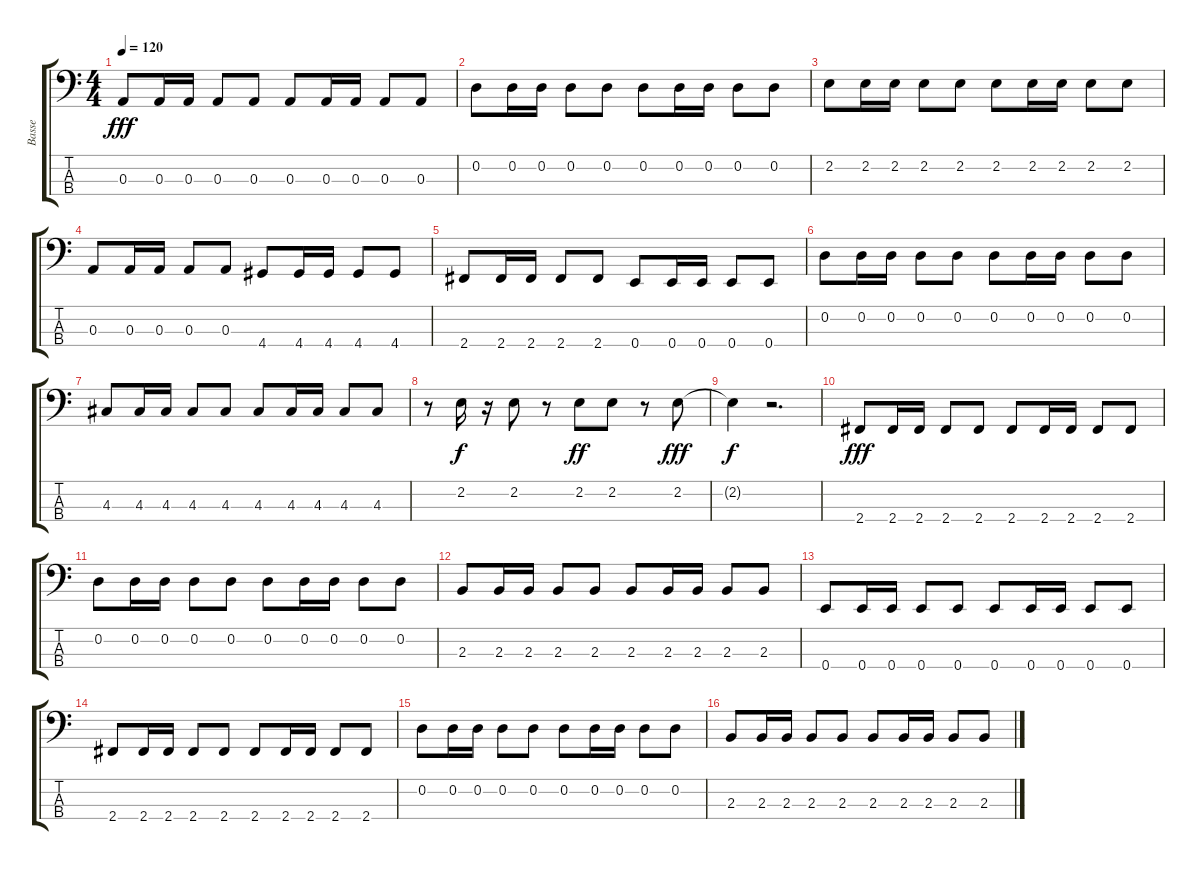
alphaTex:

\track ("Basse" "Basse") {instrument electricbasspick}
\staff {score tabs}
\tuning (G2 D2 A1 E1) {hide}
\ts (4 4)
\tempo 120
\clef f4
\ks c
0.3.8{dy fff} 0.3.16 0.3.16 0.3.8 0.3.8 0.3.8 0.3.16 0.3.16 0.3.8 0.3.8 |
0.2.8 0.2.16 0.2.16 0.2.8 0.2.8 0.2.8 0.2.16 0.2.16 0.2.8 0.2.8 |
2.2.8 2.2.16 2.2.16 2.2.8 2.2.8 2.2.8 2.2.16 2.2.16 2.2.8 2.2.8 |
0.3.8 0.3.16 0.3.16 0.3.8 0.3.8 4.4.8 4.4.16 4.4.16 4.4.8 4.4.8 |
2.4.8 2.4.16 2.4.16 2.4.8 2.4.8 0.4.8 0.4.16 0.4.16 0.4.8 0.4.8 |
0.2.8 0.2.16 0.2.16 0.2.8 0.2.8 0.2.8 0.2.16 0.2.16 0.2.8 0.2.8 |
4.3.8 4.3.16 4.3.16 4.3.8 4.3.8 4.3.8 4.3.16 4.3.16 4.3.8 4.3.8 |
r.8 2.2.16{dy f} r.16 2.2.8 r.8 2.2.8{dy ff} 2.2.8 r.8 2.2.8{dy fff} |
2.2{t}.4{dy f} r.2{d} |
2.4.8{dy fff} 2.4.16 2.4.16 2.4.8 2.4.8 2.4.8 2.4.16 2.4.16 2.4.8 2.4.8 |
0.2.8 0.2.16 0.2.16 0.2.8 0.2.8 0.2.8 0.2.16 0.2.16 0.2.8 0.2.8 |
2.3.8 2.3.16 2.3.16 2.3.8 2.3.8 2.3.8 2.3.16 2.3.16 2.3.8 2.3.8 |
0.4.8 0.4.16 0.4.16 0.4.8 0.4.8 0.4.8 0.4.16 0.4.16 0.4.8 0.4.8 |
2.4.8 2.4.16 2.4.16 2.4.8 2.4.8 2.4.8 2.4.16 2.4.16 2.4.8 2.4.8 |
0.2.8 0.2.16 0.2.16 0.2.8 0.2.8 0.2.8 0.2.16 0.2.16 0.2.8 0.2.8 |
2.3.8 2.3.16 2.3.16 2.3.8 2.3.8 2.3.8 2.3.16 2.3.16 2.3.8 2.3.8
